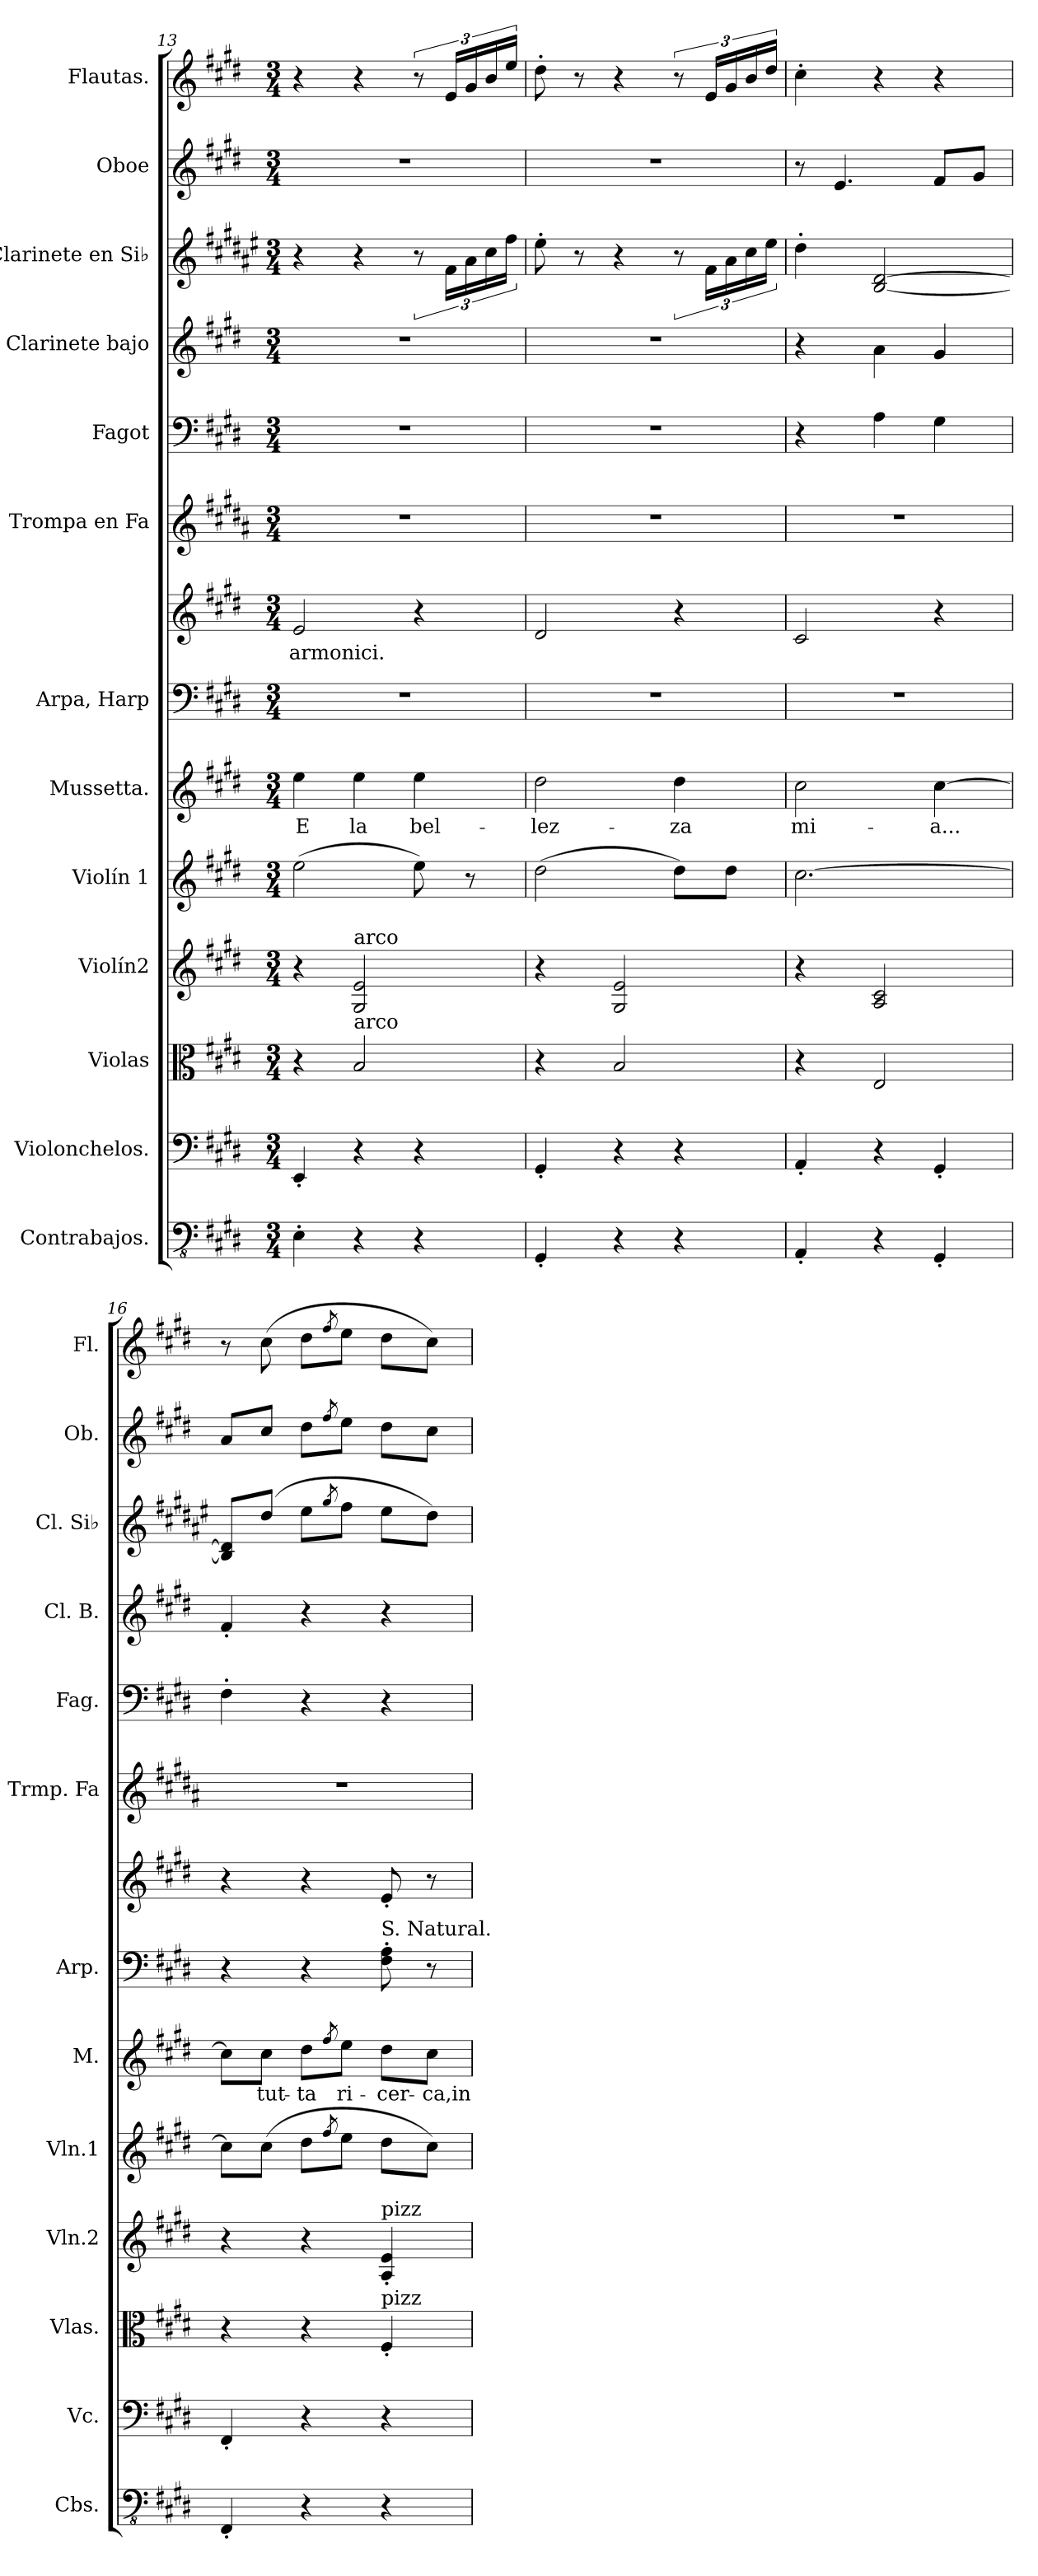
**kern	**kern	**kern	**kern	**kern	**kern	**text	**kern	**kern	**text	**kern	**kern	**kern	**kern	**kern	**kern
*part13	*part12	*part11	*part10	*part9	*part8	*part8	*part7	*part7	*part7	*part6	*part5	*part4	*part3	*part2	*part1
*staff14	*staff13	*staff12	*staff11	*staff10	*staff9	*staff9	*staff8	*staff7	*staff7	*staff6	*staff5	*staff4	*staff3	*staff2	*staff1
*I"Contrabajos.	*I"Violonchelos.	*I"Violas	*I"Violín2	*I"Violín 1	*I"Mussetta.	*	*I"Arpa, Harp	*	*	*I"Trompa en Fa	*I"Fagot	*I"Clarinete bajo	*I"Clarinete en Si♭	*I"Oboe	*I"Flautas.
*I'Cbs.	*I'Vc.	*I'Vlas.	*I'Vln.2	*I'Vln.1	*I'M.	*	*I'Arp.	*	*	*I'Trmp. Fa	*I'Fag.	*I'Cl. B.	*I'Cl. Si♭	*I'Ob.	*I'Fl.
*clefFv4	*clefF4	*clefC3	*clefG2	*clefG2	*clefG2	*	*clefF4	*clefG2	*	*clefG2	*clefF4	*clefG2	*clefG2	*clefG2	*clefG2
*	*	*	*	*	*	*	*	*	*	*ITrd4c7	*	*ITrd8c14	*ITrd1c2	*	*
*k[f#c#g#d#]	*k[f#c#g#d#]	*k[f#c#g#d#]	*k[f#c#g#d#]	*k[f#c#g#d#]	*k[f#c#g#d#]	*	*k[f#c#g#d#]	*k[f#c#g#d#]	*	*k[f#c#g#d#]	*k[f#c#g#d#]	*k[f#c#g#d#]	*k[f#c#g#d#]	*k[f#c#g#d#]	*k[f#c#g#d#]
*M3/4	*M3/4	*M3/4	*M3/4	*M3/4	*M3/4	*	*M3/4	*M3/4	*	*M3/4	*M3/4	*M3/4	*M3/4	*M3/4	*M3/4
=13	=13	=13	=13	=13	=13	=13	=13	=13	=13	=13	=13	=13	=13	=13	=13
!	!	!	!	!	!	!LO:LY:b	!	!	!LO:LY:b	!	!	!	!	!	!
4EE'\	4EE'/	4r	4r	(>2ee\	4ee\	E	2.r	2e/	armonici.	2.r	2.r	2.r	4r	2.r	4r
!	!	!	!LO:TX:a:t=arco	!	!	!	!	!	!	!	!	!	!	!	!
!	!	!LO:TX:a:t=arco	!	!	!	!	!	!	!	!	!	!	!	!	!
!	!	!	!	!	!	!LO:LY:b	!	!	!	!	!	!	!	!	!
4r	4r	2B/	2G#/ 2e/	.	4ee\	la	.	.	.	.	.	.	4r	.	4r
!	!	!	!	!	!	!LO:LY:b	!	!	!	!	!	!	!	!	!
4r	4r	.	.	8ee\)	4ee\	bel-	.	4r	.	.	.	.	12r	.	12r
.	.	.	.	.	.	.	.	.	.	.	.	.	24e\LL	.	24e/LL
.	.	.	.	8r	.	.	.	.	.	.	.	.	24g#\	.	24g#/
.	.	.	.	.	.	.	.	.	.	.	.	.	24b\	.	24b/
.	.	.	.	.	.	.	.	.	.	.	.	.	24ee\JJ	.	24ee/JJ
=14	=14	=14	=14	=14	=14	=14	=14	=14	=14	=14	=14	=14	=14	=14	=14
!	!	!	!	!	!	!LO:LY:b	!	!	!	!	!	!	!	!	!
4GGG#'/	4GG#'/	4r	4r	(>2dd#\	2dd#\	-lez-	2.r	2d#/	.	2.r	2.r	2.r	8dd#'\	2.r	8dd#'\
.	.	.	.	.	.	.	.	.	.	.	.	.	8r	.	8r
4r	4r	2B/	2G#/ 2e/	.	.	.	.	.	.	.	.	.	4r	.	4r
!	!	!	!	!	!	!LO:LY:b	!	!	!	!	!	!	!	!	!
4r	4r	.	.	8dd#\L)	4dd#\	-za	.	4r	.	.	.	.	12r	.	12r
.	.	.	.	.	.	.	.	.	.	.	.	.	24e\LL	.	24e/LL
.	.	.	.	8dd#\J	.	.	.	.	.	.	.	.	24g#\	.	24g#/
.	.	.	.	.	.	.	.	.	.	.	.	.	24b\	.	24b/
.	.	.	.	.	.	.	.	.	.	.	.	.	24dd#\JJ	.	24dd#/JJ
!!LO:PB:g=z
=15	=15	=15	=15	=15	=15	=15	=15	=15	=15	=15	=15	=15	=15	=15	=15
!	!	!	!	!	!	!LO:LY:b	!	!	!	!	!	!	!	!	!
4AAA'/	4AA'/	4r	4r	[2.cc#\	2cc#\	mi-	2.r	2c#/	.	2.r	4r	4r	4cc#'\	8r	4cc#'\
.	.	.	.	.	.	.	.	.	.	.	.	.	.	4.e/	.
4r	4r	2E/	2A/ 2c#/	.	.	.	.	.	.	.	4A\	4A\	[2A/ [2c#/	.	4r
!	!	!	!	!	!	!LO:LY:b	!	!	!	!	!	!	!	!	!
4GGG#'/	4GG#'/	.	.	.	[4cc#\	-a...	.	4r	.	.	4G#\	4G#/	.	8f#/L	4r
.	.	.	.	.	.	.	.	.	.	.	.	.	.	8g#/J	.
=16	=16	=16	=16	=16	=16	=16	=16	=16	=16	=16	=16	=16	=16	=16	=16
4FFF#'/	4FF#'/	4r	4r	8cc#\L]	8cc#\L]	.	4r	4r	.	2.r	4F#'\	4F#'/	8A/] 8c#/]L	8a/L	8r
!	!	!	!	!	!	!LO:LY:b	!	!	!	!	!	!	!	!	!
.	.	.	.	(>8cc#\J	8cc#\J	tut-	.	.	.	.	.	.	(>8cc#/J	8cc#/J	(>8cc#\
!	!	!	!	!	!	!LO:LY:b	!	!	!	!	!	!	!	!	!
4r	4r	4r	4r	8dd#\L	8dd#\L	-ta	4r	4r	.	.	4r	4r	8dd#\L	8dd#\L	8dd#\L
.	.	.	.	8qff#/	8qff#/	.	.	.	.	.	.	.	8qff#/	8qff#/	8qff#/
!	!	!	!	!	!	!LO:LY:b	!	!	!	!	!	!	!	!	!
.	.	.	.	8ee\J	8ee\J	ri-	.	.	.	.	.	.	8ee\J	8ee\J	8ee\J
!	!	!	!	!	!	!	!LO:TX:a:t=S. Natural.	!	!	!	!	!	!	!	!
!	!	!	!LO:TX:a:t=pizz	!	!	!	!	!	!	!	!	!	!	!	!
!	!	!LO:TX:a:t=pizz	!	!	!	!	!	!	!	!	!	!	!	!	!
!	!	!	!	!	!	!LO:LY:b	!	!	!	!	!	!	!	!	!
4r	4r	4F#'/	4A/' 4e/'	8dd#\L	8dd#\L	-cer-	8F#\' 8A\'	8e'/	.	.	4r	4r	8dd#\L	8dd#\L	8dd#\L
!	!	!	!	!	!	!LO:LY:b	!	!	!	!	!	!	!	!	!
.	.	.	.	8cc#\J)	8cc#\J	-ca,in	8r	8r	.	.	.	.	8cc#\J)	8cc#\J	8cc#\J)
=	=	=	=	=	=	=	=	=	=	=	=	=	=	=	=
*-	*-	*-	*-	*-	*-	*-	*-	*-	*-	*-	*-	*-	*-	*-	*-
